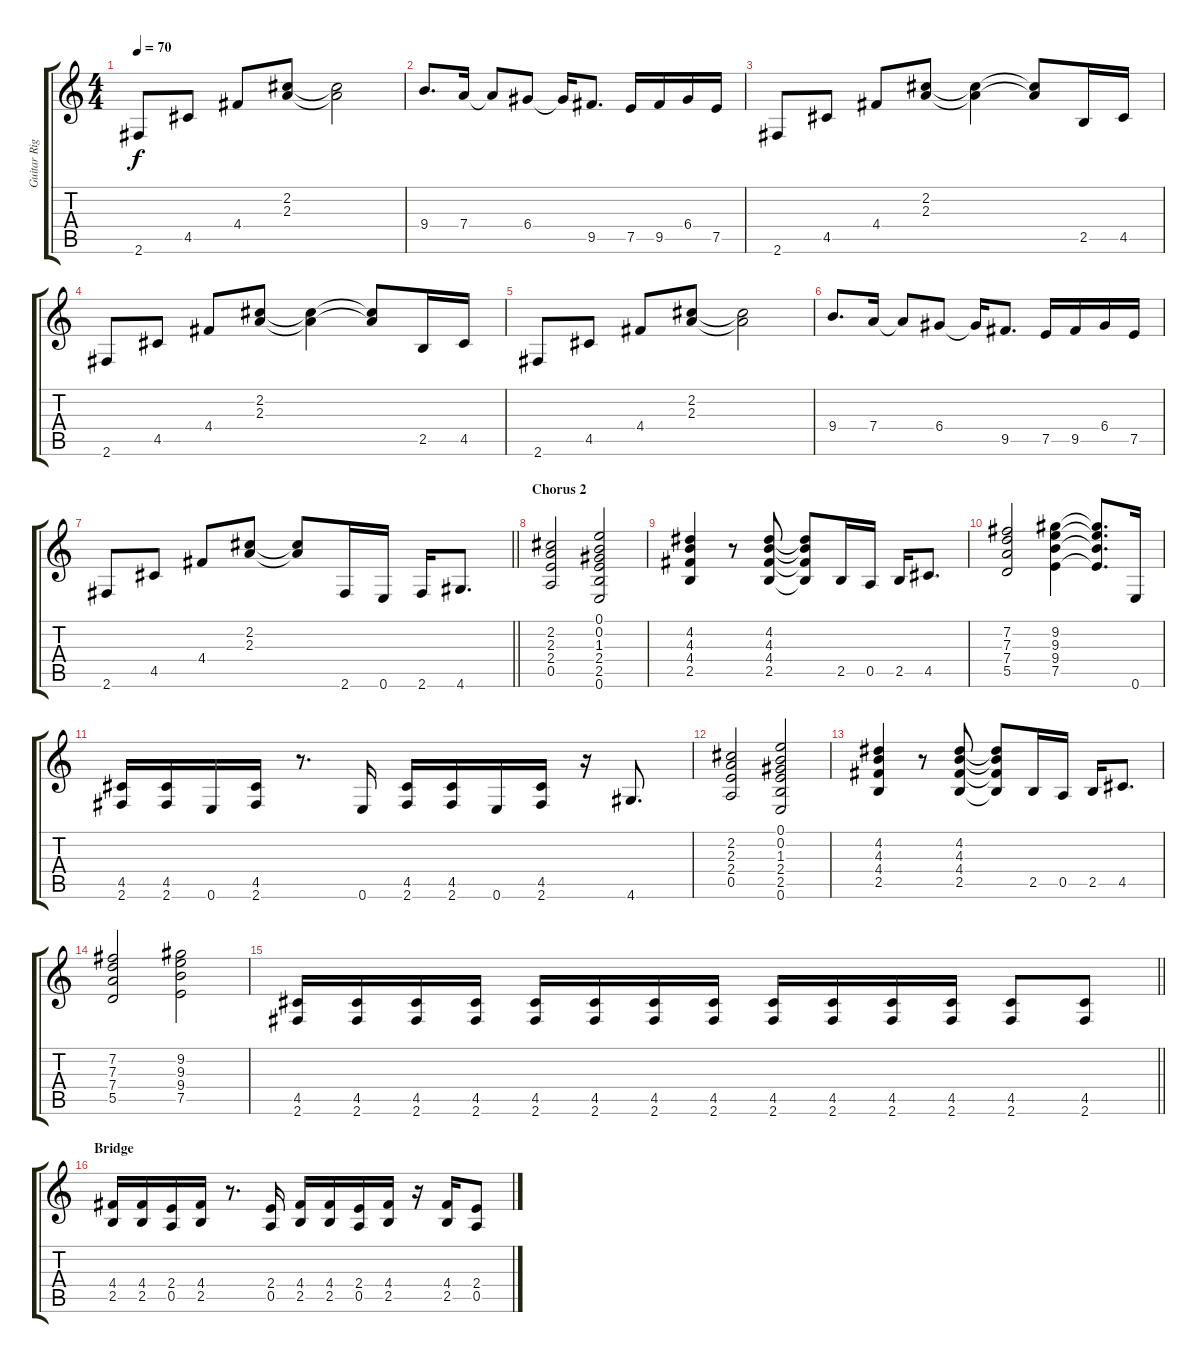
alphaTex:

\track ("Guitar Right" "Guitar Rig") {instrument overdrivenguitar}
\staff {score tabs}
\tuning (E4 B3 G3 D3 A2 E2) {hide}
\ts (4 4)
\tempo 70
\clef g2
\ks c
2.6.8{dy f} 4.5.8 4.4.8 (2.2 2.3).8 (2.2{t} 2.3{t}).2 |
9.4.8{d} 7.4.16 7.4{t}.8 6.4.8 6.4{t}.16 9.5.8{d} 7.5.16 9.5.16 6.4.16 7.5.16 |
2.6.8 4.5.8 4.4.8 (2.2 2.3).8 (2.2{t} 2.3{t}).4 (2.2{t} 2.3{t}).8 2.5.16 4.5.16 |
2.6.8 4.5.8 4.4.8 (2.2 2.3).8 (2.2{t} 2.3{t}).4 (2.2{t} 2.3{t}).8 2.5.16 4.5.16 |
2.6.8 4.5.8 4.4.8 (2.2 2.3).8 (2.2{t} 2.3{t}).2 |
9.4.8{d} 7.4.16 7.4{t}.8 6.4.8 6.4{t}.16 9.5.8{d} 7.5.16 9.5.16 6.4.16 7.5.16 |
\barLineRight lightlight
2.6.8 4.5.8 4.4.8 (2.2 2.3).8 (2.2{t} 2.3{t}).8 2.6.16 0.6.16 2.6.16 4.6.8{d} |
\section ("" "Chorus 2")
(2.2 2.3 2.4 0.5).2 (0.1 0.2 1.3 2.4 2.5 0.6).2 |
(4.2 4.3 4.4 2.5).4 r.8 (4.2 4.3 4.4 2.5).8 (4.2{t} 4.3{t} 4.4{t} 2.5{t}).8 2.5.16 0.5.16 2.5.16 4.5.8{d} |
(7.2 7.3 7.4 5.5).2 (9.2 9.3 9.4 7.5).4 (9.2{t} 9.3{t} 9.4{t} 7.5{t}).8{d} 0.6.16 |
(4.5 2.6).16 (4.5 2.6).16 0.6.16 (4.5 2.6).16 r.8{d} 0.6.16 (4.5 2.6).16 (4.5 2.6).16 0.6.16 (4.5 2.6).16 r.16 4.6.8{d} |
(2.2 2.3 2.4 0.5).2 (0.1 0.2 1.3 2.4 2.5 0.6).2 |
(4.2 4.3 4.4 2.5).4 r.8 (4.2 4.3 4.4 2.5).8 (4.2{t} 4.3{t} 4.4{t} 2.5{t}).8 2.5.16 0.5.16 2.5.16 4.5.8{d} |
(7.2 7.3 7.4 5.5).2 (9.2 9.3 9.4 7.5).2 |
\barLineRight lightlight
(4.5 2.6).16 (4.5 2.6).16 (4.5 2.6).16 (4.5 2.6).16 (4.5 2.6).16 (4.5 2.6).16 (4.5 2.6).16 (4.5 2.6).16 (4.5 2.6).16 (4.5 2.6).16 (4.5 2.6).16 (4.5 2.6).16 (4.5 2.6).8 (4.5 2.6).8 |
\section ("" "Bridge")
(4.4 2.5).16 (4.4 2.5).16 (2.4 0.5).16 (4.4 2.5).16 r.8{d} (2.4 0.5).16 (4.4 2.5).16 (4.4 2.5).16 (2.4 0.5).16 (4.4 2.5).16 r.16 (4.4 2.5).16 (2.4 0.5).8
